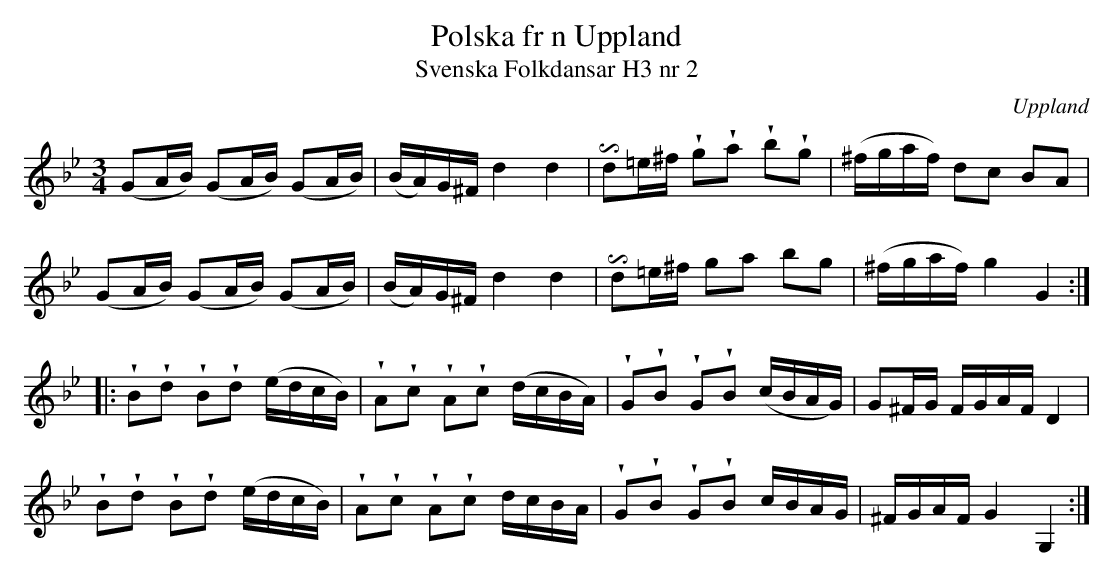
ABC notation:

X:1
T:Polska fr n Uppland
T:Svenska Folkdansar H3 nr 2
O:Uppland
M:3/4
U:i=invertedturn
U:w=wedge
L:1/16
K: Gm
(G2AB) (G2AB) (G2AB) | (BA)G^F d4 d4 | i"^"d2=e^f wg2wa2 wb2wg2 | (^fgaf) d2c2 B2A2 |
(G2AB) (G2AB) (G2AB) | (BA)G^F d4 d4 | i"^"d2=e^f g2a2 b2g2 | (^fgaf) g4 G4 ::
wB2wd2 wB2wd2 (edcB) | wA2wc2 wA2wc2 (dcBA) | wG2wB2 wG2wB2 (cBAG) | G2^FG FGAF D4 |
wB2wd2 wB2wd2 (edcB) | wA2wc2 wA2wc2 dcBA | wG2wB2 wG2wB2 cBAG | ^FGAF G4 G,4 :|
